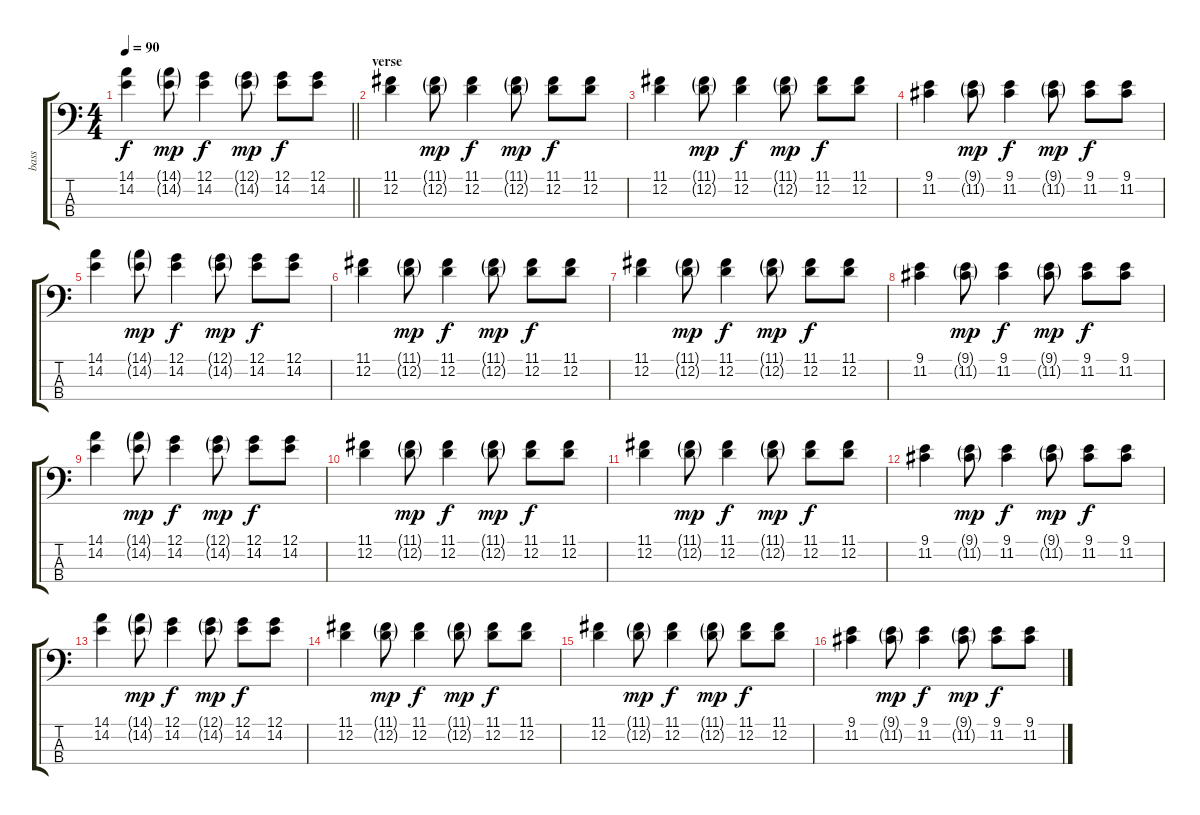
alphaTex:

\track ("bass" "bass") {instrument acousticbass}
\staff {score tabs}
\tuning (G2 D2 A1 E1) {hide}
\ts (4 4)
\tempo 90
\clef f4
\barLineRight lightlight
\ks c
(14.1 14.2).4{dy f} (14.1{g} 14.2{g}).8{dy mp} (12.1 14.2).4{dy f} (12.1{g} 14.2{g}).8{dy mp} (12.1 14.2).8{dy f} (12.1 14.2).8 |
\section ("" "verse ")
(11.1 12.2).4 (11.1{g} 12.2{g}).8{dy mp} (11.1 12.2).4{dy f} (11.1{g} 12.2{g}).8{dy mp} (11.1 12.2).8{dy f} (11.1 12.2).8 |
(11.1 12.2).4 (11.1{g} 12.2{g}).8{dy mp} (11.1 12.2).4{dy f} (11.1{g} 12.2{g}).8{dy mp} (11.1 12.2).8{dy f} (11.1 12.2).8 |
(9.1 11.2).4 (9.1{g} 11.2{g}).8{dy mp} (9.1 11.2).4{dy f} (9.1{g} 11.2{g}).8{dy mp} (9.1 11.2).8{dy f} (9.1 11.2).8 |
(14.1 14.2).4 (14.1{g} 14.2{g}).8{dy mp} (12.1 14.2).4{dy f} (12.1{g} 14.2{g}).8{dy mp} (12.1 14.2).8{dy f} (12.1 14.2).8 |
(11.1 12.2).4 (11.1{g} 12.2{g}).8{dy mp} (11.1 12.2).4{dy f} (11.1{g} 12.2{g}).8{dy mp} (11.1 12.2).8{dy f} (11.1 12.2).8 |
(11.1 12.2).4 (11.1{g} 12.2{g}).8{dy mp} (11.1 12.2).4{dy f} (11.1{g} 12.2{g}).8{dy mp} (11.1 12.2).8{dy f} (11.1 12.2).8 |
(9.1 11.2).4 (9.1{g} 11.2{g}).8{dy mp} (9.1 11.2).4{dy f} (9.1{g} 11.2{g}).8{dy mp} (9.1 11.2).8{dy f} (9.1 11.2).8 |
(14.1 14.2).4 (14.1{g} 14.2{g}).8{dy mp} (12.1 14.2).4{dy f} (12.1{g} 14.2{g}).8{dy mp} (12.1 14.2).8{dy f} (12.1 14.2).8 |
(11.1 12.2).4 (11.1{g} 12.2{g}).8{dy mp} (11.1 12.2).4{dy f} (11.1{g} 12.2{g}).8{dy mp} (11.1 12.2).8{dy f} (11.1 12.2).8 |
(11.1 12.2).4 (11.1{g} 12.2{g}).8{dy mp} (11.1 12.2).4{dy f} (11.1{g} 12.2{g}).8{dy mp} (11.1 12.2).8{dy f} (11.1 12.2).8 |
(9.1 11.2).4 (9.1{g} 11.2{g}).8{dy mp} (9.1 11.2).4{dy f} (9.1{g} 11.2{g}).8{dy mp} (9.1 11.2).8{dy f} (9.1 11.2).8 |
(14.1 14.2).4 (14.1{g} 14.2{g}).8{dy mp} (12.1 14.2).4{dy f} (12.1{g} 14.2{g}).8{dy mp} (12.1 14.2).8{dy f} (12.1 14.2).8 |
(11.1 12.2).4 (11.1{g} 12.2{g}).8{dy mp} (11.1 12.2).4{dy f} (11.1{g} 12.2{g}).8{dy mp} (11.1 12.2).8{dy f} (11.1 12.2).8 |
(11.1 12.2).4 (11.1{g} 12.2{g}).8{dy mp} (11.1 12.2).4{dy f} (11.1{g} 12.2{g}).8{dy mp} (11.1 12.2).8{dy f} (11.1 12.2).8 |
(9.1 11.2).4 (9.1{g} 11.2{g}).8{dy mp} (9.1 11.2).4{dy f} (9.1{g} 11.2{g}).8{dy mp} (9.1 11.2).8{dy f} (9.1 11.2).8
